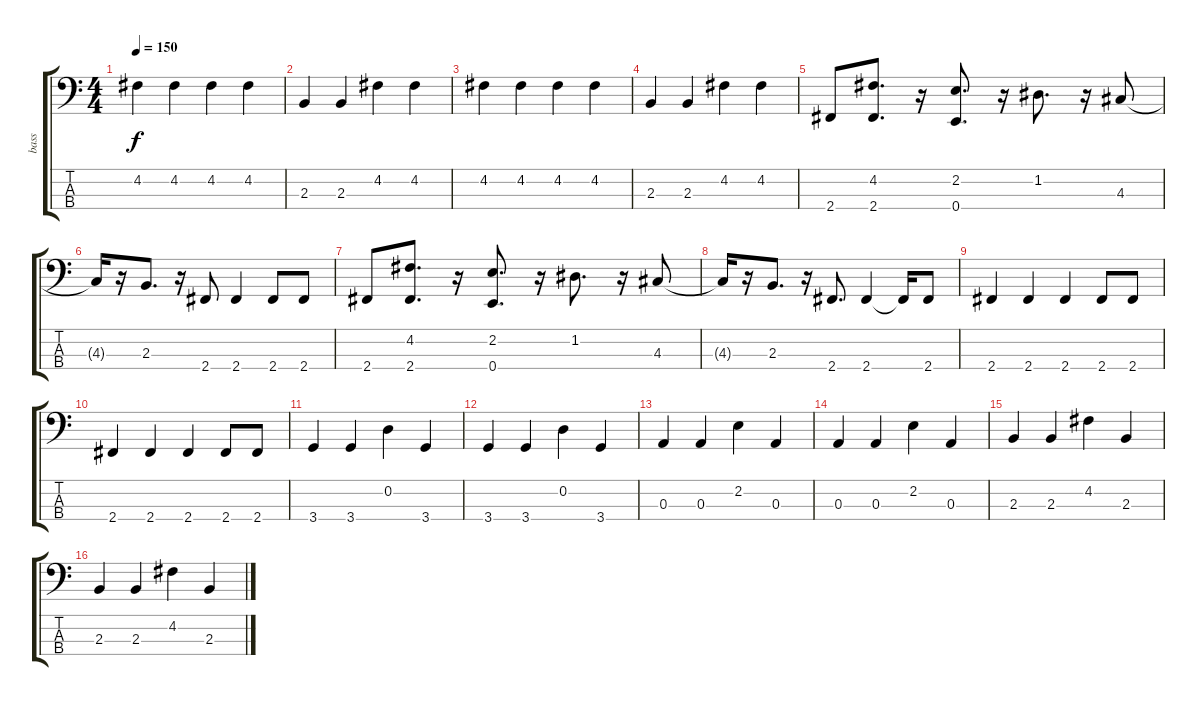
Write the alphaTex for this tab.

\track ("bass" "bass") {instrument electricbasspick}
\staff {score tabs}
\tuning (G2 D2 A1 E1) {hide}
\ts (4 4)
\tempo 150
\clef f4
\ks c
4.2.4{dy f} 4.2.4 4.2.4 4.2.4 |
2.3.4 2.3.4 4.2.4 4.2.4 |
4.2.4 4.2.4 4.2.4 4.2.4 |
2.3.4 2.3.4 4.2.4 4.2.4 |
2.4.8 (4.2 2.4).8{d} r.16 (2.2 0.4).8{d} r.16 1.2.8{d} r.16 4.3.8 |
4.3{t}.16 r.16 2.3.8{d} r.16 2.4.8 2.4.4 2.4.8 2.4.8 |
2.4.8 (4.2 2.4).8{d} r.16 (2.2 0.4).8{d} r.16 1.2.8{d} r.16 4.3.8 |
4.3{t}.16 r.16 2.3.8{d} r.16 2.4.8{d} 2.4.4 2.4{t}.16 2.4.8 |
2.4.4 2.4.4 2.4.4 2.4.8 2.4.8 |
2.4.4 2.4.4 2.4.4 2.4.8 2.4.8 |
3.4.4 3.4.4 0.2.4 3.4.4 |
3.4.4 3.4.4 0.2.4 3.4.4 |
0.3.4 0.3.4 2.2.4 0.3.4 |
0.3.4 0.3.4 2.2.4 0.3.4 |
2.3.4 2.3.4 4.2.4 2.3.4 |
2.3.4 2.3.4 4.2.4 2.3.4
